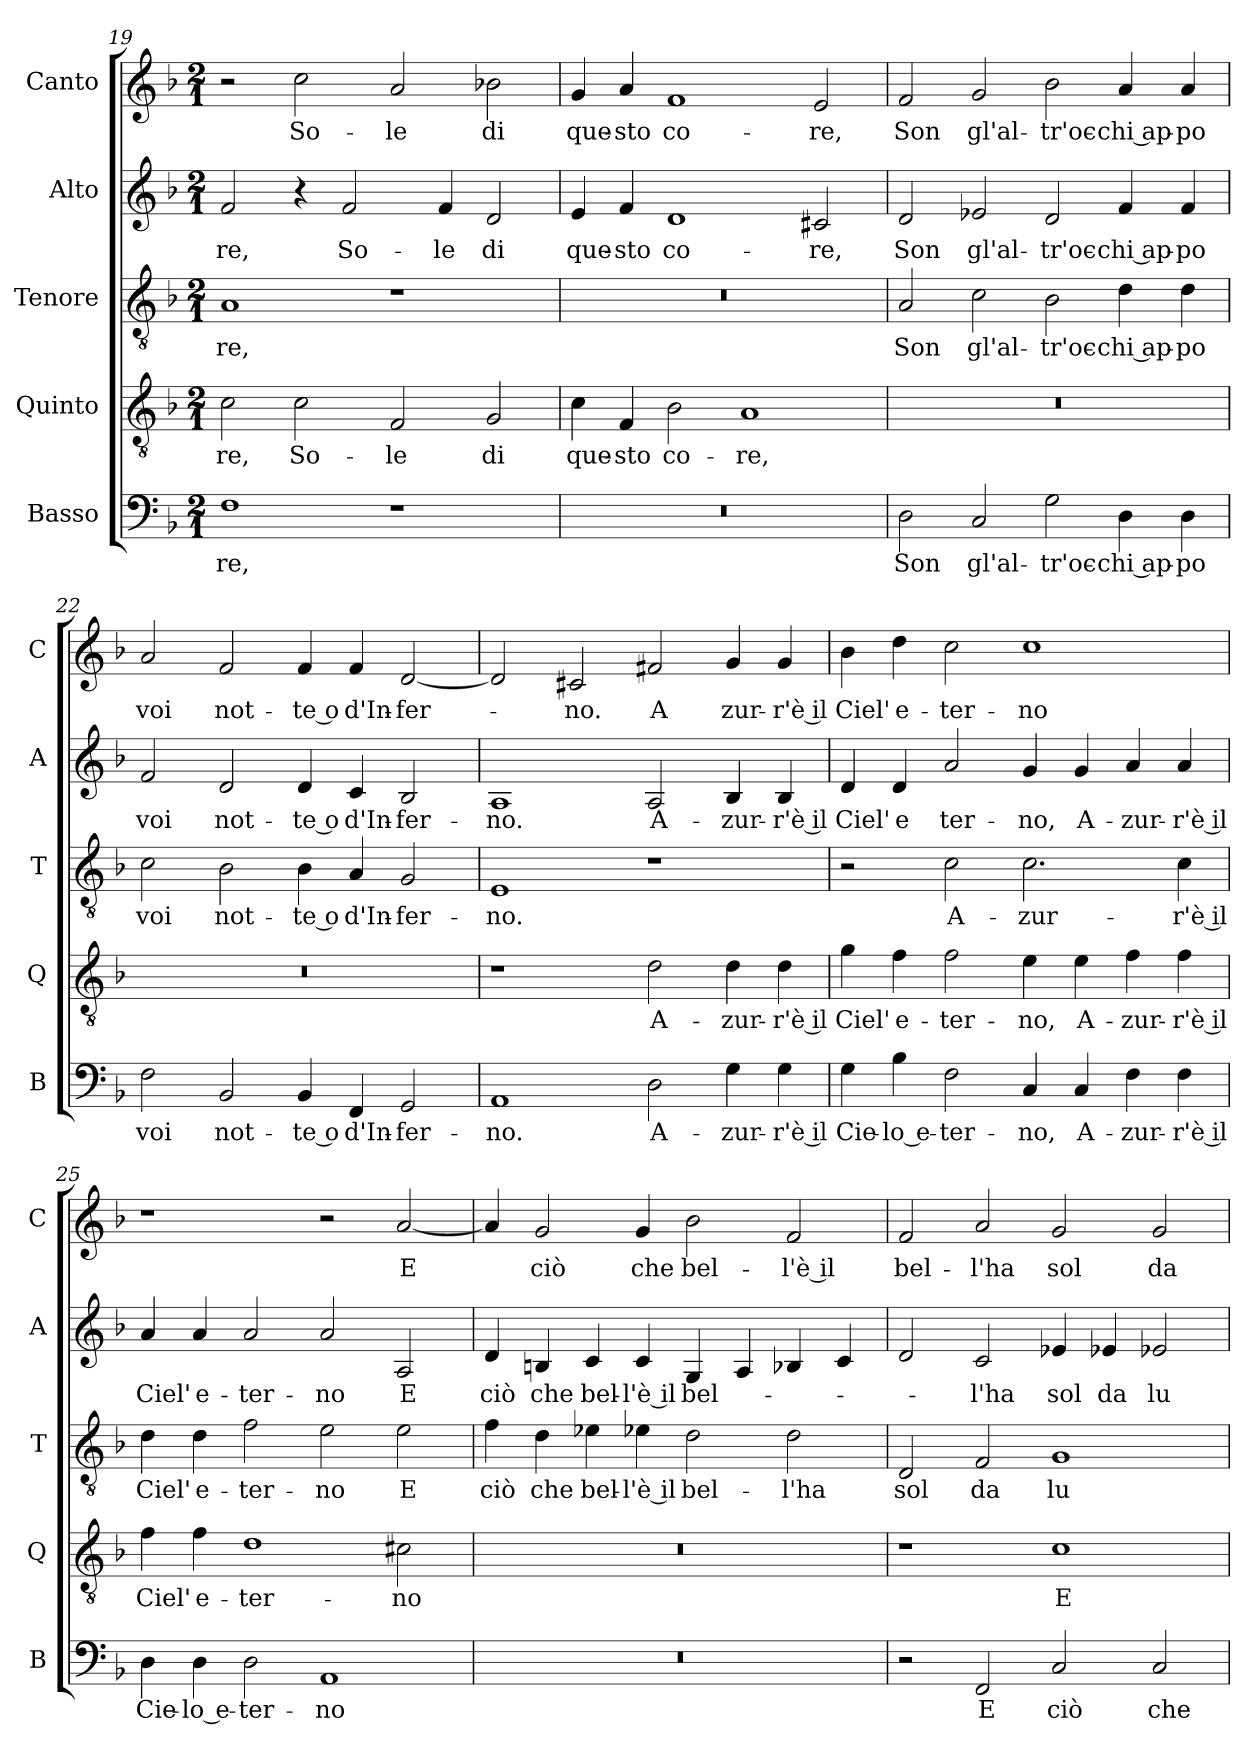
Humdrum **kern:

**kern	**text	**kern	**text	**kern	**text	**kern	**text	**kern	**text
*part5	*part5	*part4	*part4	*part3	*part3	*part2	*part2	*part1	*part1
*staff5	*staff5	*staff4	*staff4	*staff3	*staff3	*staff2	*staff2	*staff1	*staff1
*I"Basso	*	*I"Quinto	*	*I"Tenore	*	*I"Alto	*	*I"Canto	*
*I'B	*	*I'Q	*	*I'T	*	*I'A	*	*I'C	*
*clefF4	*	*clefGv2	*	*clefGv2	*	*clefG2	*	*clefG2	*
*k[b-]	*	*k[b-]	*	*k[b-]	*	*k[b-]	*	*k[b-]	*
*M2/1	*	*M2/1	*	*M2/1	*	*M2/1	*	*M2/1	*
=19	=19	=19	=19	=19	=19	=19	=19	=19	=19
1F	-re,	2c	-re,	1A	-re,	2f	-re,	2r	.
.	.	2c	So-	.	.	4r	.	2cc	So-
.	.	.	.	.	.	2f	So-	.	.
1r	.	2F	-le	1r	.	.	.	2a	-le
.	.	.	.	.	.	4f	-le	.	.
.	.	2G	di	.	.	2d	di	2b-X	di
=20	=20	=20	=20	=20	=20	=20	=20	=20	=20
0r	.	4c	que-	0r	.	4e	que-	4g	que-
.	.	4F	-sto	.	.	4f	-sto	4a	-sto
.	.	2B-	co-	.	.	1d	co-	1f	co-
.	.	1A	-re,	.	.	.	.	.	.
.	.	.	.	.	.	2c#X	-re,	2e	-re,
=21	=21	=21	=21	=21	=21	=21	=21	=21	=21
2D	Son	0r	.	2A	Son	2d	Son	2f	Son
2C	gl'al-	.	.	2c	gl'al-	2e-X	gl'al-	2g	gl'al-
2G	-tr'oc-	.	.	2B-	-tr'oc-	2d	-tr'oc-	2b-	-tr'oc-
4D	-chi ap-	.	.	4d	-chi ap-	4f	-chi ap-	4a	-chi ap-
4D	-po	.	.	4d	-po	4f	-po	4a	-po
=22	=22	=22	=22	=22	=22	=22	=22	=22	=22
2F	voi	0r	.	2c	voi	2f	voi	2a	voi
2BB-	not-	.	.	2B-	not-	2d	not-	2f	not-
4BB-	-te o	.	.	4B-	-te o	4d	-te o	4f	-te o
4FF	d'In-	.	.	4A	d'In-	4c	d'In-	4f	d'In-
2GG	-fer-	.	.	2G	-fer-	2B-	-fer-	[2d	-fer-
=23	=23	=23	=23	=23	=23	=23	=23	=23	=23
1AA	-no.	1r	.	1E	-no.	1A	-no.	2d]	.
.	.	.	.	.	.	.	.	2c#X	-no.
2D	A-	2d	A-	1r	.	2A	A-	2f#X	A
4G	-zur-	4d	-zur-	.	.	4B-	-zur-	4g	zur-
4G	-r'è il	4d	-r'è il	.	.	4B-	-r'è il	4g	-r'è il
=24	=24	=24	=24	=24	=24	=24	=24	=24	=24
4G	Cie-	4g	Ciel'	2r	.	4d	Ciel'	4b-	Ciel'
4B-	-lo e-	4f	e-	.	.	4d	e	4dd	e-
2F	-ter-	2f	-ter-	2c	A-	2a	ter-	2cc	-ter-
4C	-no,	4e	-no,	2.c	-zur-	4g	-no,	1cc	-no
4C	A-	4e	A-	.	.	4g	A-	.	.
4F	-zur-	4f	-zur-	.	.	4a	-zur-	.	.
4F	-r'è il	4f	-r'è il	4c	-r'è il	4a	-r'è il	.	.
=25	=25	=25	=25	=25	=25	=25	=25	=25	=25
4D	Cie-	4f	Ciel'	4d	Ciel'	4a	Ciel'	1r	.
4D	-lo e-	4f	e-	4d	e-	4a	e-	.	.
2D	-ter-	1d	-ter-	2f	-ter-	2a	-ter-	.	.
1AA	-no	.	.	2e	-no	2a	-no	2r	.
.	.	2c#X	-no	2e	E	2A	E	[2a	E
=26	=26	=26	=26	=26	=26	=26	=26	=26	=26
0r	.	0r	.	4f	ciò	4d	ciò	4a]	.
.	.	.	.	4d	che	4Bn	che	2g	ciò
.	.	.	.	4e-X	bel-	4c	bel-	.	.
.	.	.	.	4e-X	-l'è il	4c	-l'è il	4g	che
.	.	.	.	2d	bel-	4G	bel-	2b-	bel-
.	.	.	.	.	.	4A	.	.	.
.	.	.	.	2d	-l'ha	4B-X	.	2f	-l'è il
.	.	.	.	.	.	4c	.	.	.
=27	=27	=27	=27	=27	=27	=27	=27	=27	=27
2r	.	1r	.	2D	sol	2d	.	2f	bel-
2FF	E	.	.	2F	da	2c	-l'ha	2a	-l'ha
2C	ciò	1c	E	1G	lu-	4e-X	sol	2g	sol
.	.	.	.	.	.	4e-X	da	.	.
2C	che	.	.	.	.	2e-X	lu-	2g	da
=	=	=	=	=	=	=	=	=	=
*-	*-	*-	*-	*-	*-	*-	*-	*-	*-
